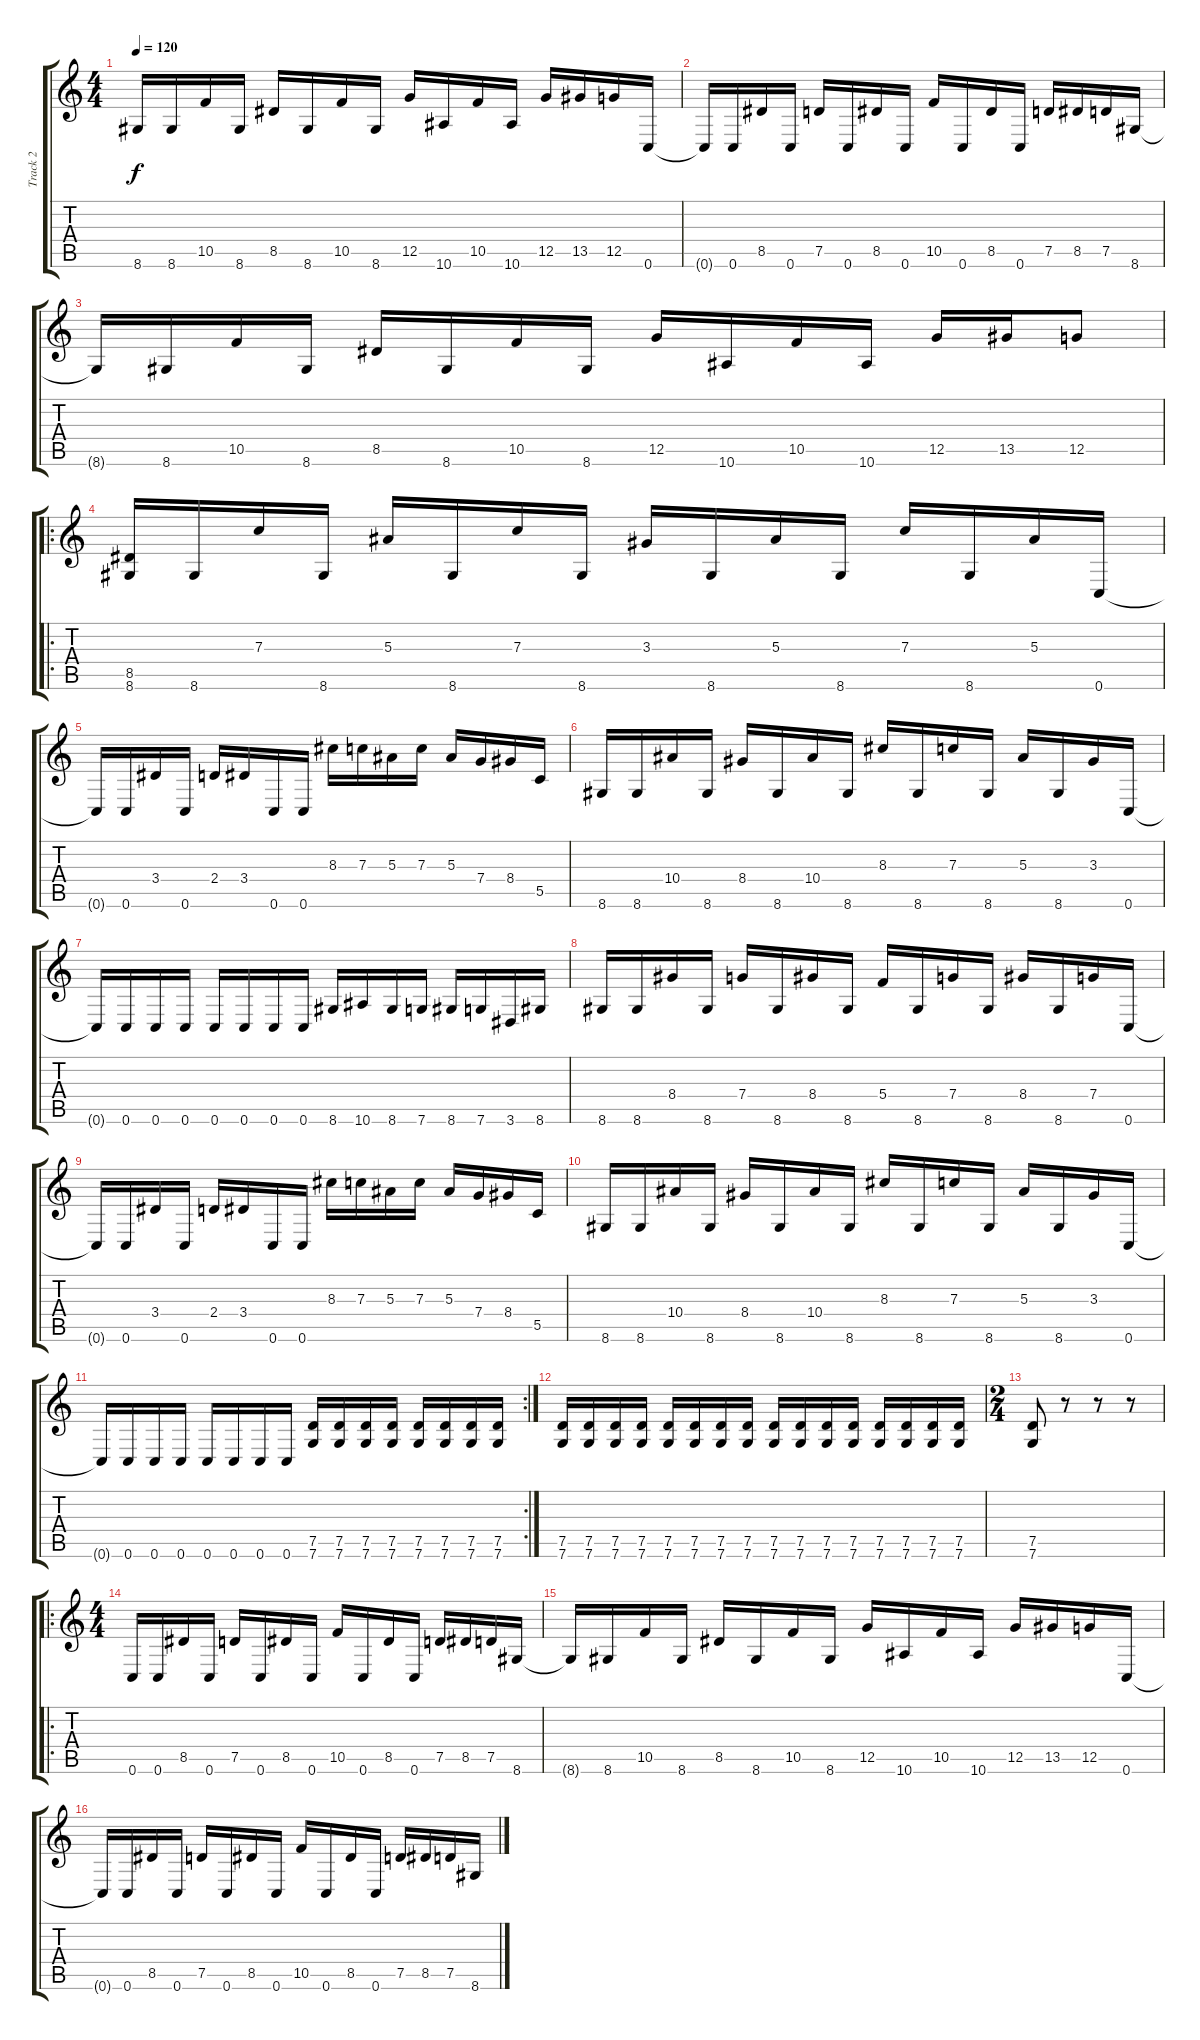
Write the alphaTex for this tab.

\track ("Track 2" "Track 2") {instrument distortionguitar}
\staff {score tabs}
\tuning (D4 A3 F3 C3 G2 C2) {hide}
\ts (4 4)
\tempo 120
\clef g2
\ks c
8.6{t}.16{dy f} 8.6.16 10.5.16 8.6.16 8.5.16 8.6.16 10.5.16 8.6.16 12.5.16 10.6.16 10.5.16 10.6.16 12.5.16 13.5.16 12.5.16 0.6.16 |
0.6{t}.16 0.6.16 8.5.16 0.6.16 7.5.16 0.6.16 8.5.16 0.6.16 10.5.16 0.6.16 8.5.16 0.6.16 7.5.16 8.5.16 7.5.16 8.6.16 |
8.6{t}.16 8.6.16 10.5.16 8.6.16 8.5.16 8.6.16 10.5.16 8.6.16 12.5.16 10.6.16 10.5.16 10.6.16 12.5.16 13.5.16 12.5.8 |
\ro
(8.5 8.6).16 8.6.16 7.3.16 8.6.16 5.3.16 8.6.16 7.3.16 8.6.16 3.3.16 8.6.16 5.3.16 8.6.16 7.3.16 8.6.16 5.3.16 0.6.16 |
0.6{t}.16 0.6.16 3.4.16 0.6.16 2.4.16 3.4.16 0.6.16 0.6.16 8.3.16 7.3.16 5.3.16 7.3.16 5.3.16 7.4.16 8.4.16 5.5.16 |
8.6.16 8.6.16 10.4.16 8.6.16 8.4.16 8.6.16 10.4.16 8.6.16 8.3.16 8.6.16 7.3.16 8.6.16 5.3.16 8.6.16 3.3.16 0.6.16 |
0.6{t}.16 0.6.16 0.6.16 0.6.16 0.6.16 0.6.16 0.6.16 0.6.16 8.6.16 10.6.16 8.6.16 7.6.16 8.6.16 7.6.16 3.6.16 8.6.16 |
8.6.16 8.6.16 8.4.16 8.6.16 7.4.16 8.6.16 8.4.16 8.6.16 5.4.16 8.6.16 7.4.16 8.6.16 8.4.16 8.6.16 7.4.16 0.6.16 |
0.6{t}.16 0.6.16 3.4.16 0.6.16 2.4.16 3.4.16 0.6.16 0.6.16 8.3.16 7.3.16 5.3.16 7.3.16 5.3.16 7.4.16 8.4.16 5.5.16 |
8.6.16 8.6.16 10.4.16 8.6.16 8.4.16 8.6.16 10.4.16 8.6.16 8.3.16 8.6.16 7.3.16 8.6.16 5.3.16 8.6.16 3.3.16 0.6.16 |
\rc 2
0.6{t}.16 0.6.16 0.6.16 0.6.16 0.6.16 0.6.16 0.6.16 0.6.16 (7.5 7.6).16 (7.5 7.6).16 (7.5 7.6).16 (7.5 7.6).16 (7.5 7.6).16 (7.5 7.6).16 (7.5 7.6).16 (7.5 7.6).16 |
(7.5 7.6).16 (7.5 7.6).16 (7.5 7.6).16 (7.5 7.6).16 (7.5 7.6).16 (7.5 7.6).16 (7.5 7.6).16 (7.5 7.6).16 (7.5 7.6).16 (7.5 7.6).16 (7.5 7.6).16 (7.5 7.6).16 (7.5 7.6).16 (7.5 7.6).16 (7.5 7.6).16 (7.5 7.6).16 |
\ts (2 4)
(7.5 7.6).8 r.8 r.8 r.8 |
\ro
\ts (4 4)
0.6.16 0.6.16 8.5.16 0.6.16 7.5.16 0.6.16 8.5.16 0.6.16 10.5.16 0.6.16 8.5.16 0.6.16 7.5.16 8.5.16 7.5.16 8.6.16 |
8.6{t}.16 8.6.16 10.5.16 8.6.16 8.5.16 8.6.16 10.5.16 8.6.16 12.5.16 10.6.16 10.5.16 10.6.16 12.5.16 13.5.16 12.5.16 0.6.16 |
0.6{t}.16 0.6.16 8.5.16 0.6.16 7.5.16 0.6.16 8.5.16 0.6.16 10.5.16 0.6.16 8.5.16 0.6.16 7.5.16 8.5.16 7.5.16 8.6.16
